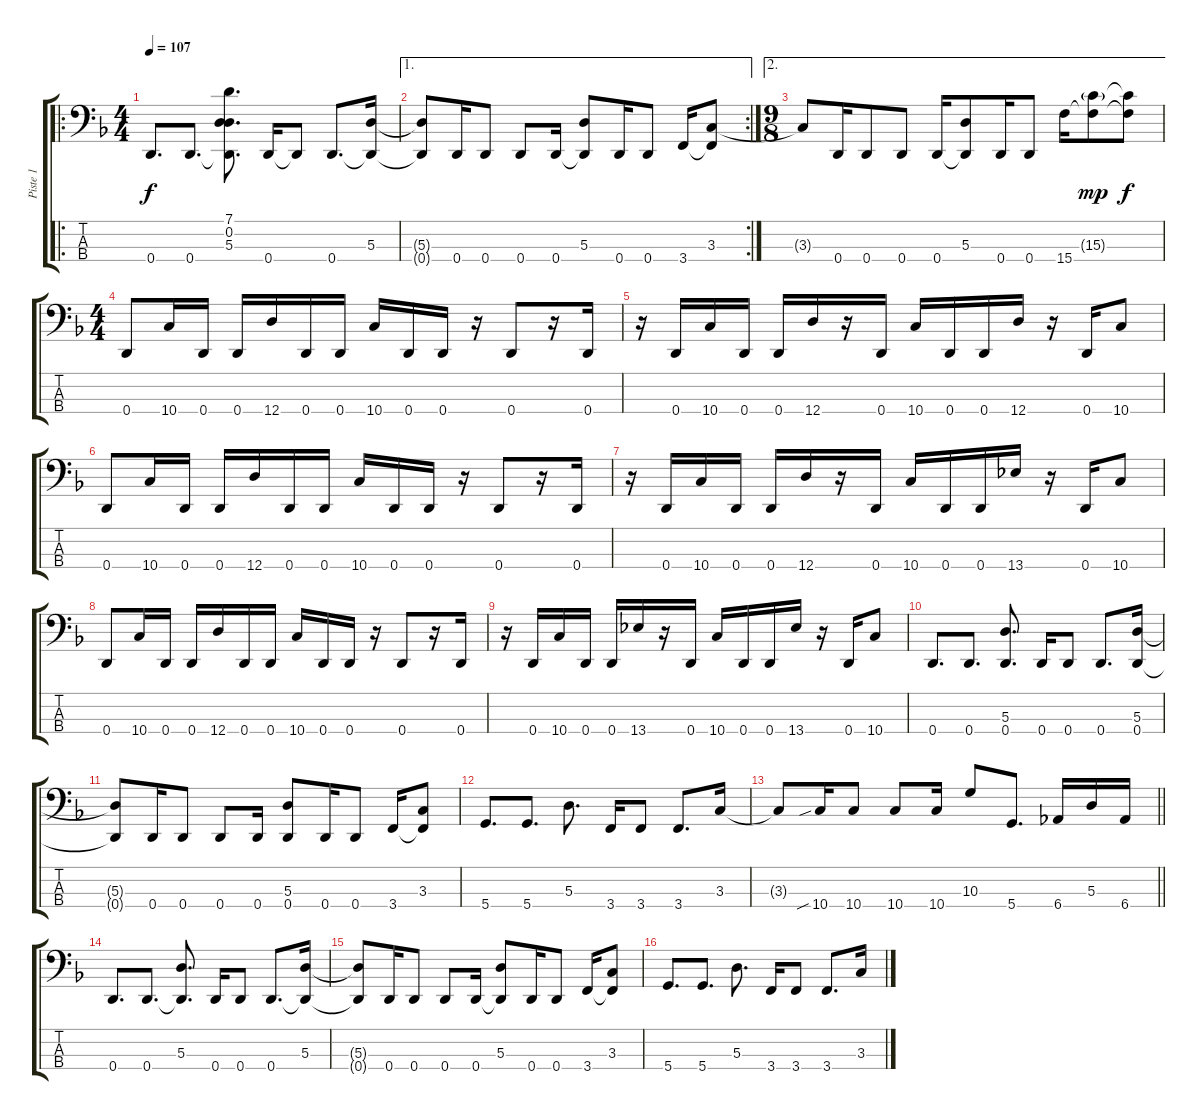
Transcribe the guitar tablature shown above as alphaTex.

\track ("Piste 1" "Piste 1") {instrument electricbasspick}
\staff {score tabs}
\tuning (G2 D2 A1 D1) {hide}
\ro
\ts (4 4)
\tempo 107
\clef f4
\ks f
0.4.8{d dy f} 0.4.8{d} (7.1 0.2 5.3 0.4{t}).8{d} 0.4.16 0.4{t}.8 0.4.8{d} (5.3 0.4{t}).16 |
\ae 1
\rc 2
(5.3{t} 0.4{t}).8 0.4.16 0.4.8 0.4.8 0.4.16 (5.3 0.4{t}).8 0.4.16 0.4.8 3.4.16 (3.3 3.4{t}).8 |
\ae 2
\ts (9 8)
3.3{t}.8 0.4.16 0.4.8 0.4.8 0.4.16 (5.3 0.4{t}).8 0.4.16 0.4.8 15.4.16 (15.3{g} 15.4{t}).8{dy mp} (15.3{t} 15.4{t}).8{dy f} |
\ts (4 4)
0.4.8 10.4.16 0.4.16 0.4.16 12.4.16 0.4.16 0.4.16 10.4.16 0.4.16 0.4.16 r.16 0.4.8 r.16 0.4.16 |
r.16 0.4.16 10.4.16 0.4.16 0.4.16 12.4.16 r.16 0.4.16 10.4.16 0.4.16 0.4.16 12.4.16 r.16 0.4.16 10.4.8 |
0.4.8 10.4.16 0.4.16 0.4.16 12.4.16 0.4.16 0.4.16 10.4.16 0.4.16 0.4.16 r.16 0.4.8 r.16 0.4.16 |
r.16 0.4.16 10.4.16 0.4.16 0.4.16 12.4.16 r.16 0.4.16 10.4.16 0.4.16 0.4.16 13.4.16 r.16 0.4.16 10.4.8 |
0.4.8 10.4.16 0.4.16 0.4.16 12.4.16 0.4.16 0.4.16 10.4.16 0.4.16 0.4.16 r.16 0.4.8 r.16 0.4.16 |
r.16 0.4.16 10.4.16 0.4.16 0.4.16 13.4.16 r.16 0.4.16 10.4.16 0.4.16 0.4.16 13.4.16 r.16 0.4.16 10.4.8 |
0.4.8{d} 0.4.8{d} (5.3 0.4).8{d} 0.4.16 0.4.8 0.4.8{d} (5.3 0.4).16 |
(5.3{t} 0.4{t}).8 0.4.16 0.4.8 0.4.8 0.4.16 (5.3 0.4).8 0.4.16 0.4.8 3.4.16 (3.3 3.4{t}).8 |
5.4.8{d} 5.4.8{d} 5.3.8{d} 3.4.16 3.4.8 3.4.8{d} 3.3.16 |
\barLineRight lightlight
3.3{t}.8 10.4{sib}.16 10.4.8 10.4.8 10.4.16 10.3.8 5.4.8{d} 6.4.16 5.3.16 6.4.16 |
0.4.8{d} 0.4.8{d} (5.3 0.4{t}).8{d} 0.4.16 0.4.8 0.4.8{d} (5.3 0.4{t}).16 |
(5.3{t} 0.4{t}).8 0.4.16 0.4.8 0.4.8 0.4.16 (5.3 0.4{t}).8 0.4.16 0.4.8 3.4.16 (3.3 3.4{t}).8 |
5.4.8{d} 5.4.8{d} 5.3.8{d} 3.4.16 3.4.8 3.4.8{d} 3.3.16
